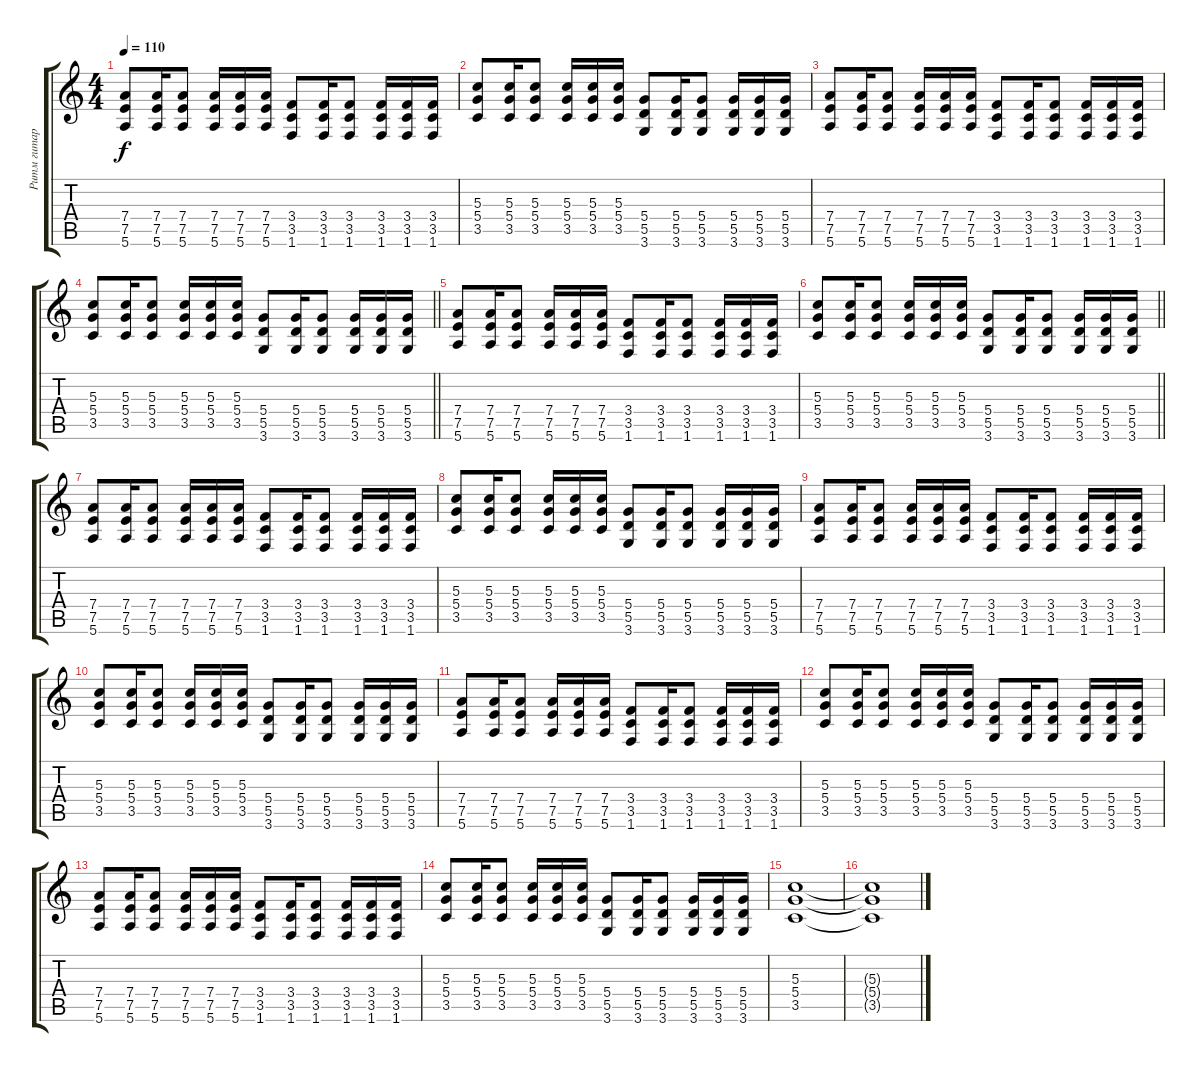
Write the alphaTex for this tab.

\track ("Ритм гитара" "Ритм гитар") {instrument distortionguitar}
\staff {score tabs}
\tuning (E4 B3 G3 D3 A2 E2) {hide}
\ts (4 4)
\tempo 110
\clef g2
\ks c
(7.4 7.5 5.6).8{dy f} (7.4 7.5 5.6).16 (7.4 7.5 5.6).8 (7.4 7.5 5.6).16 (7.4 7.5 5.6).16 (7.4 7.5 5.6).16 (3.4 3.5 1.6).8 (3.4 3.5 1.6).16 (3.4 3.5 1.6).8 (3.4 3.5 1.6).16 (3.4 3.5 1.6).16 (3.4 3.5 1.6).16 |
(5.3 5.4 3.5).8 (5.3 5.4 3.5).16 (5.3 5.4 3.5).8 (5.3 5.4 3.5).16 (5.3 5.4 3.5).16 (5.3 5.4 3.5).16 (5.4 5.5 3.6).8 (5.4 5.5 3.6).16 (5.4 5.5 3.6).8 (5.4 5.5 3.6).16 (5.4 5.5 3.6).16 (5.4 5.5 3.6).16 |
(7.4 7.5 5.6).8 (7.4 7.5 5.6).16 (7.4 7.5 5.6).8 (7.4 7.5 5.6).16 (7.4 7.5 5.6).16 (7.4 7.5 5.6).16 (3.4 3.5 1.6).8 (3.4 3.5 1.6).16 (3.4 3.5 1.6).8 (3.4 3.5 1.6).16 (3.4 3.5 1.6).16 (3.4 3.5 1.6).16 |
\barLineRight lightlight
(5.3 5.4 3.5).8 (5.3 5.4 3.5).16 (5.3 5.4 3.5).8 (5.3 5.4 3.5).16 (5.3 5.4 3.5).16 (5.3 5.4 3.5).16 (5.4 5.5 3.6).8 (5.4 5.5 3.6).16 (5.4 5.5 3.6).8 (5.4 5.5 3.6).16 (5.4 5.5 3.6).16 (5.4 5.5 3.6).16 |
(7.4 7.5 5.6).8 (7.4 7.5 5.6).16 (7.4 7.5 5.6).8 (7.4 7.5 5.6).16 (7.4 7.5 5.6).16 (7.4 7.5 5.6).16 (3.4 3.5 1.6).8 (3.4 3.5 1.6).16 (3.4 3.5 1.6).8 (3.4 3.5 1.6).16 (3.4 3.5 1.6).16 (3.4 3.5 1.6).16 |
\barLineRight lightlight
(5.3 5.4 3.5).8 (5.3 5.4 3.5).16 (5.3 5.4 3.5).8 (5.3 5.4 3.5).16 (5.3 5.4 3.5).16 (5.3 5.4 3.5).16 (5.4 5.5 3.6).8 (5.4 5.5 3.6).16 (5.4 5.5 3.6).8 (5.4 5.5 3.6).16 (5.4 5.5 3.6).16 (5.4 5.5 3.6).16 |
(7.4 7.5 5.6).8 (7.4 7.5 5.6).16 (7.4 7.5 5.6).8 (7.4 7.5 5.6).16 (7.4 7.5 5.6).16 (7.4 7.5 5.6).16 (3.4 3.5 1.6).8 (3.4 3.5 1.6).16 (3.4 3.5 1.6).8 (3.4 3.5 1.6).16 (3.4 3.5 1.6).16 (3.4 3.5 1.6).16 |
(5.3 5.4 3.5).8 (5.3 5.4 3.5).16 (5.3 5.4 3.5).8 (5.3 5.4 3.5).16 (5.3 5.4 3.5).16 (5.3 5.4 3.5).16 (5.4 5.5 3.6).8 (5.4 5.5 3.6).16 (5.4 5.5 3.6).8 (5.4 5.5 3.6).16 (5.4 5.5 3.6).16 (5.4 5.5 3.6).16 |
(7.4 7.5 5.6).8 (7.4 7.5 5.6).16 (7.4 7.5 5.6).8 (7.4 7.5 5.6).16 (7.4 7.5 5.6).16 (7.4 7.5 5.6).16 (3.4 3.5 1.6).8 (3.4 3.5 1.6).16 (3.4 3.5 1.6).8 (3.4 3.5 1.6).16 (3.4 3.5 1.6).16 (3.4 3.5 1.6).16 |
(5.3 5.4 3.5).8 (5.3 5.4 3.5).16 (5.3 5.4 3.5).8 (5.3 5.4 3.5).16 (5.3 5.4 3.5).16 (5.3 5.4 3.5).16 (5.4 5.5 3.6).8 (5.4 5.5 3.6).16 (5.4 5.5 3.6).8 (5.4 5.5 3.6).16 (5.4 5.5 3.6).16 (5.4 5.5 3.6).16 |
(7.4 7.5 5.6).8 (7.4 7.5 5.6).16 (7.4 7.5 5.6).8 (7.4 7.5 5.6).16 (7.4 7.5 5.6).16 (7.4 7.5 5.6).16 (3.4 3.5 1.6).8 (3.4 3.5 1.6).16 (3.4 3.5 1.6).8 (3.4 3.5 1.6).16 (3.4 3.5 1.6).16 (3.4 3.5 1.6).16 |
(5.3 5.4 3.5).8 (5.3 5.4 3.5).16 (5.3 5.4 3.5).8 (5.3 5.4 3.5).16 (5.3 5.4 3.5).16 (5.3 5.4 3.5).16 (5.4 5.5 3.6).8 (5.4 5.5 3.6).16 (5.4 5.5 3.6).8 (5.4 5.5 3.6).16 (5.4 5.5 3.6).16 (5.4 5.5 3.6).16 |
(7.4 7.5 5.6).8 (7.4 7.5 5.6).16 (7.4 7.5 5.6).8 (7.4 7.5 5.6).16 (7.4 7.5 5.6).16 (7.4 7.5 5.6).16 (3.4 3.5 1.6).8 (3.4 3.5 1.6).16 (3.4 3.5 1.6).8 (3.4 3.5 1.6).16 (3.4 3.5 1.6).16 (3.4 3.5 1.6).16 |
(5.3 5.4 3.5).8 (5.3 5.4 3.5).16 (5.3 5.4 3.5).8 (5.3 5.4 3.5).16 (5.3 5.4 3.5).16 (5.3 5.4 3.5).16 (5.4 5.5 3.6).8 (5.4 5.5 3.6).16 (5.4 5.5 3.6).8 (5.4 5.5 3.6).16 (5.4 5.5 3.6).16 (5.4 5.5 3.6).16 |
(5.3 5.4 3.5).1 |
(5.3{t} 5.4{t} 3.5{t}).1
